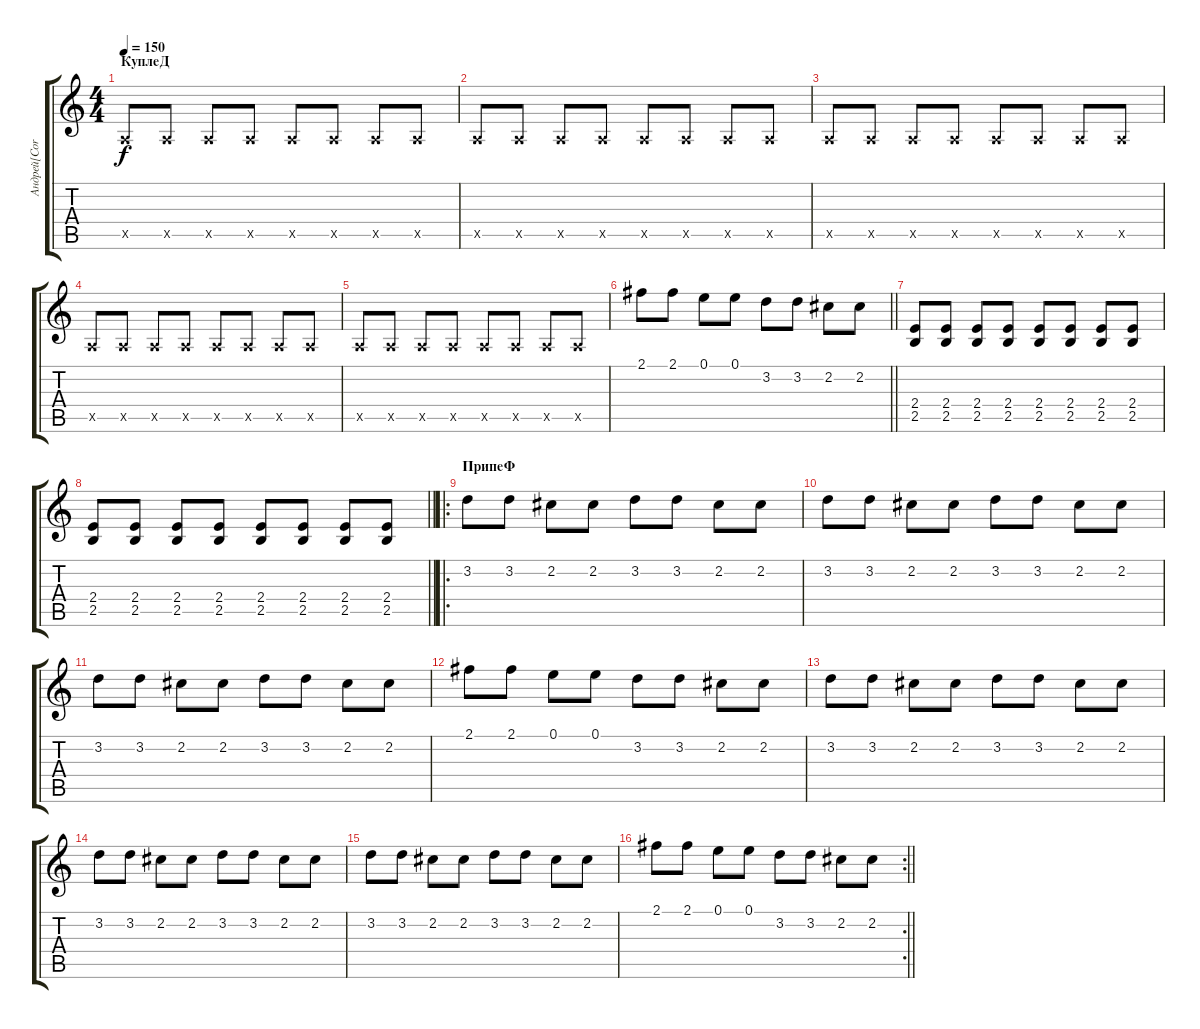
\track ("Андрей[Corey 8]" "Андрей[Cor") {instrument distortionguitar}
\staff {score tabs}
\tuning (E4 B3 G3 D3 A2 E2) {hide}
\ts (4 4)
\section ("" "КуплеД")
\tempo 150
\clef g2
\ks c
0.5{x}.8{dy f} 0.5{x}.8 0.5{x}.8 0.5{x}.8 0.5{x}.8 0.5{x}.8 0.5{x}.8 0.5{x}.8 |
0.5{x}.8 0.5{x}.8 0.5{x}.8 0.5{x}.8 0.5{x}.8 0.5{x}.8 0.5{x}.8 0.5{x}.8 |
0.5{x}.8 0.5{x}.8 0.5{x}.8 0.5{x}.8 0.5{x}.8 0.5{x}.8 0.5{x}.8 0.5{x}.8 |
0.5{x}.8 0.5{x}.8 0.5{x}.8 0.5{x}.8 0.5{x}.8 0.5{x}.8 0.5{x}.8 0.5{x}.8 |
0.5{x}.8 0.5{x}.8 0.5{x}.8 0.5{x}.8 0.5{x}.8 0.5{x}.8 0.5{x}.8 0.5{x}.8 |
\barLineRight lightlight
2.1.8 2.1.8 0.1.8 0.1.8 3.2.8 3.2.8 2.2.8 2.2.8 |
(2.4 2.5).8 (2.4 2.5).8 (2.4 2.5).8 (2.4 2.5).8 (2.4 2.5).8 (2.4 2.5).8 (2.4 2.5).8 (2.4 2.5).8 |
\barLineRight lightlight
(2.4 2.5).8 (2.4 2.5).8 (2.4 2.5).8 (2.4 2.5).8 (2.4 2.5).8 (2.4 2.5).8 (2.4 2.5).8 (2.4 2.5).8 |
\ro
\section ("" "ПрипеФ")
3.2.8 3.2.8 2.2.8 2.2.8 3.2.8 3.2.8 2.2.8 2.2.8 |
3.2.8 3.2.8 2.2.8 2.2.8 3.2.8 3.2.8 2.2.8 2.2.8 |
3.2.8 3.2.8 2.2.8 2.2.8 3.2.8 3.2.8 2.2.8 2.2.8 |
2.1.8 2.1.8 0.1.8 0.1.8 3.2.8 3.2.8 2.2.8 2.2.8 |
3.2.8 3.2.8 2.2.8 2.2.8 3.2.8 3.2.8 2.2.8 2.2.8 |
3.2.8 3.2.8 2.2.8 2.2.8 3.2.8 3.2.8 2.2.8 2.2.8 |
3.2.8 3.2.8 2.2.8 2.2.8 3.2.8 3.2.8 2.2.8 2.2.8 |
\rc 2
\barLineRight lightlight
2.1.8 2.1.8 0.1.8 0.1.8 3.2.8 3.2.8 2.2.8 2.2.8
